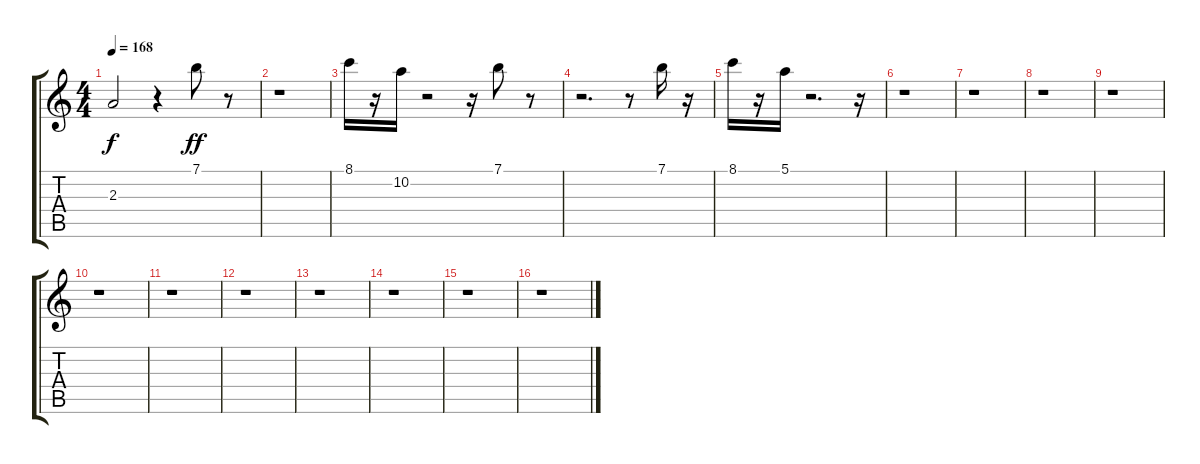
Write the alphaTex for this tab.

\track "" {instrument distortionguitar}
\staff {score tabs}
\tuning (E4 B3 G3 D3 A2 E2) {hide}
\ts (4 4)
\tempo 168
\clef g2
\ks c
2.3{t}.2{dy f} r.4 7.1.8{dy ff} r.8 |
r.1 |
8.1.16 r.16 10.2.16 r.2 r.16 7.1.8 r.8 |
r.2{d} r.8 7.1.16 r.16 |
8.1.16 r.16 5.1.16 r.2{d} r.16 |
r.1 |
r.1 |
r.1 |
r.1 |
r.1 |
r.1 |
r.1 |
r.1 |
r.1 |
r.1 |
r.1
